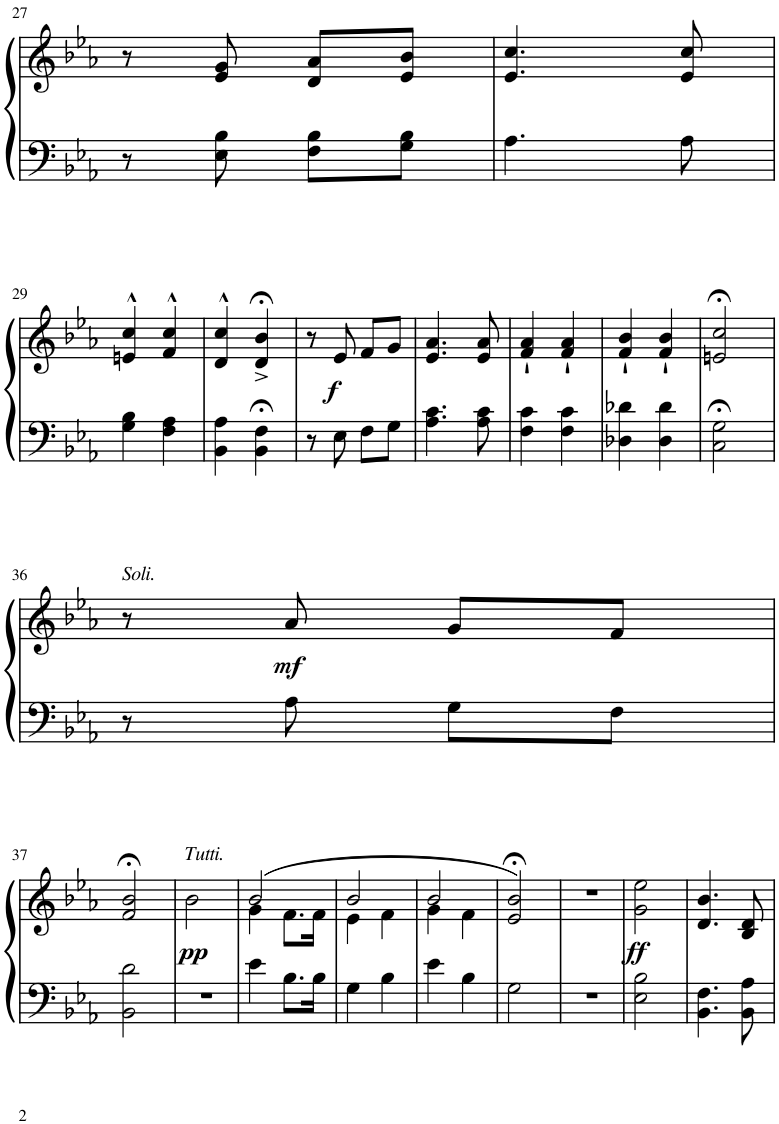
**kern	**kern	**dynam
*part1	*part1	*part1
*staff2	*staff1	*staff1/2
*I"Piano	*	*
*I'Pno.	*	*
!!LO:PB:g=z
*clefF4	*clefG2	*
*k[b-e-a-]	*k[b-e-a-]	*
*M2/4	*M2/4	*
=27	=27	=27
8r	8r	.
8E-\ 8B-\	8e-/ 8g/	.
8F\ 8B-\L	8d/ 8a-/L	.
8G\ 8B-\J	8e-/ 8b-/J	.
=28	=28	=28
4.A-\	4.e-/ 4.cc/	.
8A-\	8e-/ 8cc/	.
!!LO:LB:g=z
=29	=29	=29
4G\ 4B-\	4en/^^ 4cc/^^	.
4F\ 4A-\	4f/^^ 4cc/^^	.
=30	=30	=30
4BB-\ 4A-\	4d/^^ 4cc/^^	.
4BB-\;< 4F\;<	4d/;<^ 4b-/;<^	.
=31	=31	=31
8r	8r	.
!	!	!LO:DY:b
8E-\	8e-/	f
8F\L	8f/L	.
8G\J	8g/J	.
=32	=32	=32
4.A-\ 4.c\	4.e-/ 4.a-/	.
8A-\ 8c\	8e-/ 8a-/	.
=33	=33	=33
4F\ 4c\	4f/` 4a-/`	.
4F\ 4c\	4f/` 4a-/`	.
=34	=34	=34
4D-X\ 4d-X\	4f/` 4b-/`	.
4D-\ 4d-\	4f/` 4b-/`	.
=35	=35	=35
2C\;< 2G\;<	2en/;< 2cc/;<	.
!!LO:LB:g=z
=36	=36	=36
!	!LO:TX:a:i:t=Soli.	!
8r	8r	.
!	!	!LO:DY:b
8A-\	8a-/	mf
8G\L	8g/L	.
8F\J	8f/J	.
!!LO:LB:g=z
=37	=37	=37
2BB-\ 2d\	2f/;< 2b-/;<	.
=38	=38	=38
!	!LO:TX:a:i:t=Tutti.	!
!	!	!LO:DY:b
2r	2b-\	pp
=39	=39	=39
*	*^	*
4e-\	(2b-/	4g\	.
8.B-\L	.	8.f\L	.
16B-\Jk	.	16f\Jk	.
=40	=40	=40	=40
4G\	2b-/	4e-\	.
4B-\	.	4f\	.
=41	=41	=41	=41
4e-\	2b-/	4g\	.
4B-\	.	4f\	.
*	*v	*v	*
=42	=42	=42
2G\	2e-/;< 2b-/;<)	.
=43	=43	=43
2r	2r	.
=44	=44	=44
!	!	!LO:DY:b
2E-\ 2B-\	2g\ 2ee-\	ff
=45	=45	=45
4.BB-\ 4.F\	4.d/ 4.b-/	.
8BB-\ 8A-\	8B-/ 8d/	.
=	=	=
*-	*-	*-
